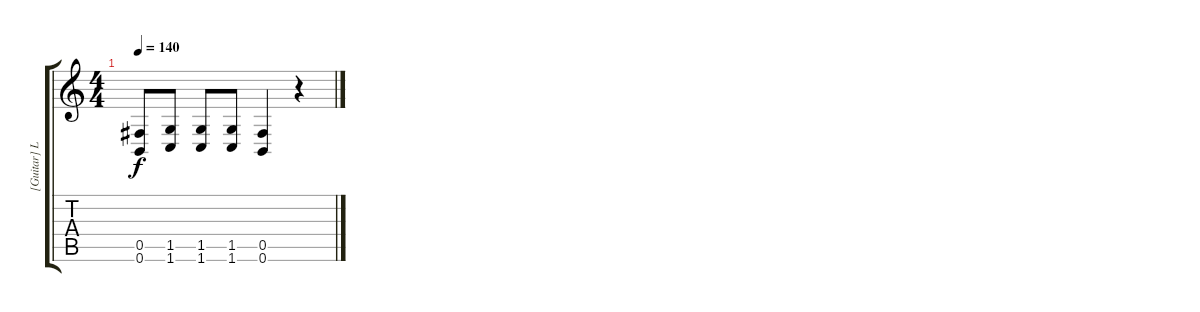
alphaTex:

\track ("[Guitar] Logan Mader" "[Guitar] L") {instrument distortionguitar}
\staff {score tabs}
\tuning (Db4 Ab3 E3 B2 Gb2 B1) {hide}
\ts (4 4)
\tempo 140
\clef g2
\ks c
(0.5 0.6).8{dy f} (1.5 1.6).8 (1.5 1.6).8 (1.5 1.6).8 (0.5 0.6).4 r.4
